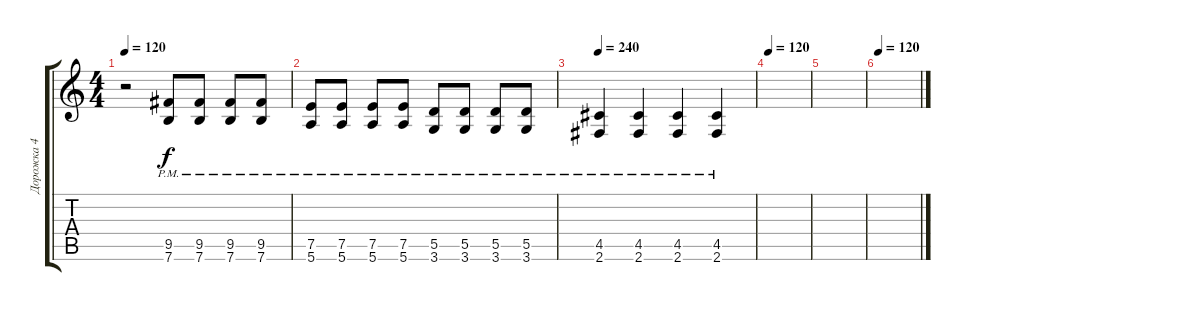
\track ("Дорожка 4" "Дорожка 4") {instrument acousticguitarsteel}
\staff {score tabs}
\tuning (E4 B3 G3 D3 A2 E2) {hide}
\ts (4 4)
\tempo 120
\clef g2
\ks c
r.2{dy f volume 13 instrument distortionguitar} (9.5{pm} 7.6{pm}).8 (9.5{pm} 7.6{pm}).8 (9.5{pm} 7.6{pm}).8 (9.5{pm} 7.6{pm}).8 |
(7.5{pm} 5.6{pm}).8 (7.5{pm} 5.6{pm}).8 (7.5{pm} 5.6{pm}).8 (7.5{pm} 5.6{pm}).8 (5.5{pm} 3.6{pm}).8 (5.5{pm} 3.6{pm}).8 (5.5{pm} 3.6{pm}).8 (5.5{pm} 3.6{pm}).8 |
\tempo 240
(4.5{pm} 2.6{pm}).4 (4.5{pm} 2.6{pm}).4 (4.5{pm} 2.6{pm}).4 (4.5{pm} 2.6{pm}).4 |
\tempo 120
|
|
\tempo 120
